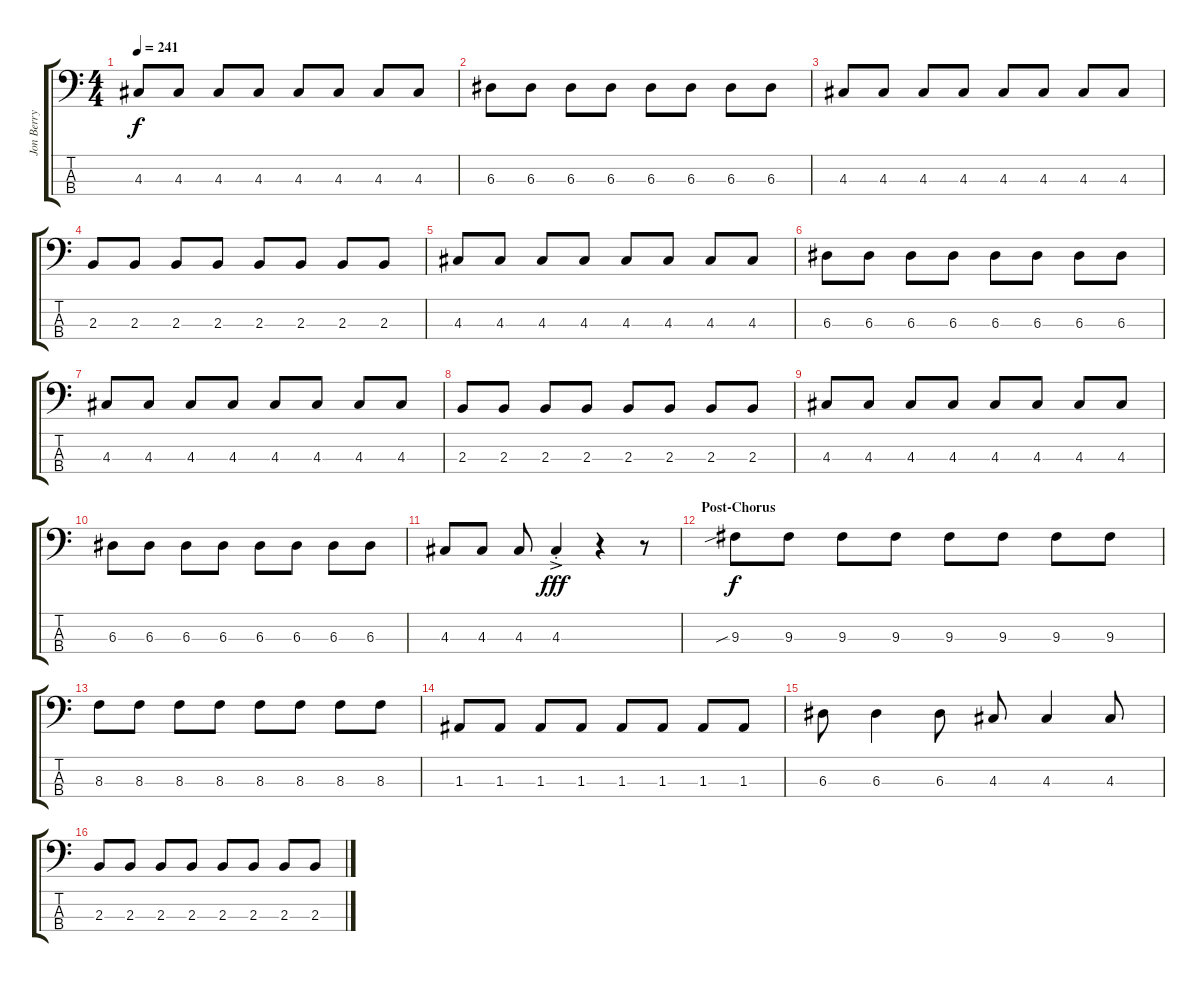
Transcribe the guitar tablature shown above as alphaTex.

\track ("Jon Berry" "Jon Berry") {instrument electricbasspick}
\staff {score tabs}
\tuning (G2 D2 A1 E1) {hide}
\ts (4 4)
\tempo 241
\clef f4
\ks c
4.3.8{dy f} 4.3.8 4.3.8 4.3.8 4.3.8 4.3.8 4.3.8 4.3.8 |
6.3.8 6.3.8 6.3.8 6.3.8 6.3.8 6.3.8 6.3.8 6.3.8 |
4.3.8 4.3.8 4.3.8 4.3.8 4.3.8 4.3.8 4.3.8 4.3.8 |
2.3.8 2.3.8 2.3.8 2.3.8 2.3.8 2.3.8 2.3.8 2.3.8 |
4.3.8 4.3.8 4.3.8 4.3.8 4.3.8 4.3.8 4.3.8 4.3.8 |
6.3.8 6.3.8 6.3.8 6.3.8 6.3.8 6.3.8 6.3.8 6.3.8 |
4.3.8 4.3.8 4.3.8 4.3.8 4.3.8 4.3.8 4.3.8 4.3.8 |
2.3.8 2.3.8 2.3.8 2.3.8 2.3.8 2.3.8 2.3.8 2.3.8 |
4.3.8 4.3.8 4.3.8 4.3.8 4.3.8 4.3.8 4.3.8 4.3.8 |
6.3.8 6.3.8 6.3.8 6.3.8 6.3.8 6.3.8 6.3.8 6.3.8 |
4.3.8 4.3.8 4.3.8 4.3{ac st}.4{dy fff} r.4 r.8 |
\section ("" "Post-Chorus")
9.3{sib}.8{dy f} 9.3.8 9.3.8 9.3.8 9.3.8 9.3.8 9.3.8 9.3.8 |
8.3.8 8.3.8 8.3.8 8.3.8 8.3.8 8.3.8 8.3.8 8.3.8 |
1.3.8 1.3.8 1.3.8 1.3.8 1.3.8 1.3.8 1.3.8 1.3.8 |
6.3.8 6.3.4 6.3.8 4.3.8 4.3.4 4.3.8 |
2.3.8 2.3.8 2.3.8 2.3.8 2.3.8 2.3.8 2.3.8 2.3.8
